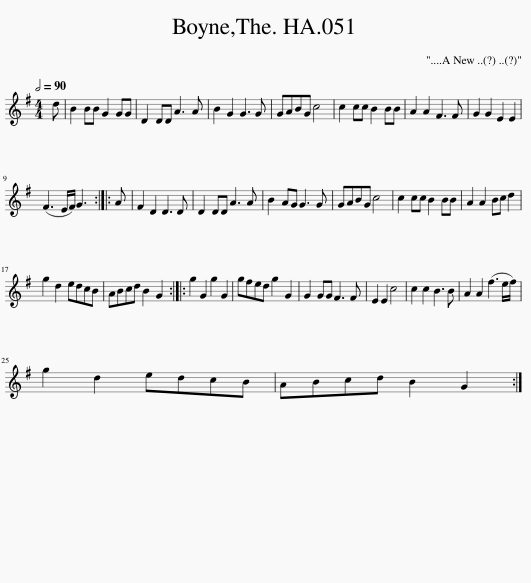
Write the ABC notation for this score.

X:1
L:1/8
Q:1/2=90
M:4/4
I:linebreak $
K:G
V:1 treble
V:1
 d | B2 BB G2 GG | D2 DD A3 A | B2 G2 G3 G | GABG c4 | %5
 c2 cc B2 BB | A2 A2 F3 F | G2 G2 E2 E2 |$ (F3 E/F/) G3 :: A | %10
 F2 D2 D3 D | D2 DD A3 A | B2 AG G3 G | GABG c4 | c2 cc B2 BB | %15
 A2 A2 Bc d2 |$ g2 d2 edcB | ABcd B2 G2 :: g2 G2 g2 G2 | gfed g2 G2 | %20
 G2 GG F3 F | E2 E2 c4 | c2 c2 B3 B | A2 A2 (f3 e/f/) |$ g2 d2 edcB | %25
 ABcd B2 G2 :| %26
